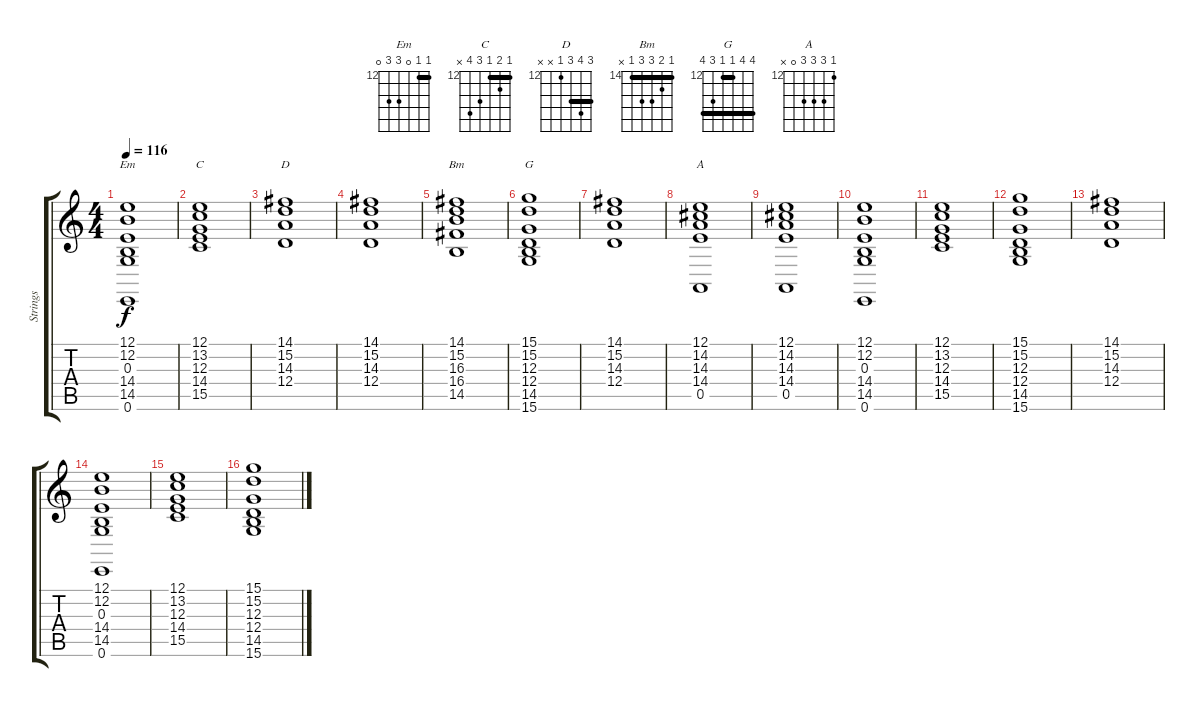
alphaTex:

\track ("Strings" "Strings") {instrument stringensemble1}
\staff {score tabs}
\tuning (E4 B3 G3 D3 A2 E2) {hide}
\chord ("Em" 12 12 0 14 14 0) {firstfret 12 barre 12}
\chord ("C" 12 13 12 14 15 x) {firstfret 12 barre 12}
\chord ("D" 14 15 14 12 x x) {firstfret 12 barre 14}
\chord ("Bm" 14 15 16 16 14 x) {firstfret 14 barre 14}
\chord ("G" 15 15 12 12 14 15) {firstfret 12 barre (12 15)}
\chord ("A" 12 14 14 14 0 x) {firstfret 12}
\ts (4 4)
\tempo 116
\clef g2
\ks c
(12.1 12.2 0.3 14.4 14.5 0.6).1{ch "Em" dy f} |
(12.1 13.2 12.3 14.4 15.5).1{ch "C"} |
(14.1 15.2 14.3 12.4).1{ch "D"} |
(14.1 15.2 14.3 12.4).1 |
(14.1 15.2 16.3 16.4 14.5).1{ch "Bm"} |
(15.1 15.2 12.3 12.4 14.5 15.6).1{ch "G"} |
(14.1 15.2 14.3 12.4).1 |
(12.1 14.2 14.3 14.4 0.5).1{ch "A"} |
(12.1 14.2 14.3 14.4 0.5).1 |
(12.1 12.2 0.3 14.4 14.5 0.6).1 |
(12.1 13.2 12.3 14.4 15.5).1 |
(15.1 15.2 12.3 12.4 14.5 15.6).1 |
(14.1 15.2 14.3 12.4).1 |
(12.1 12.2 0.3 14.4 14.5 0.6).1 |
(12.1 13.2 12.3 14.4 15.5).1 |
(15.1 15.2 12.3 12.4 14.5 15.6).1
